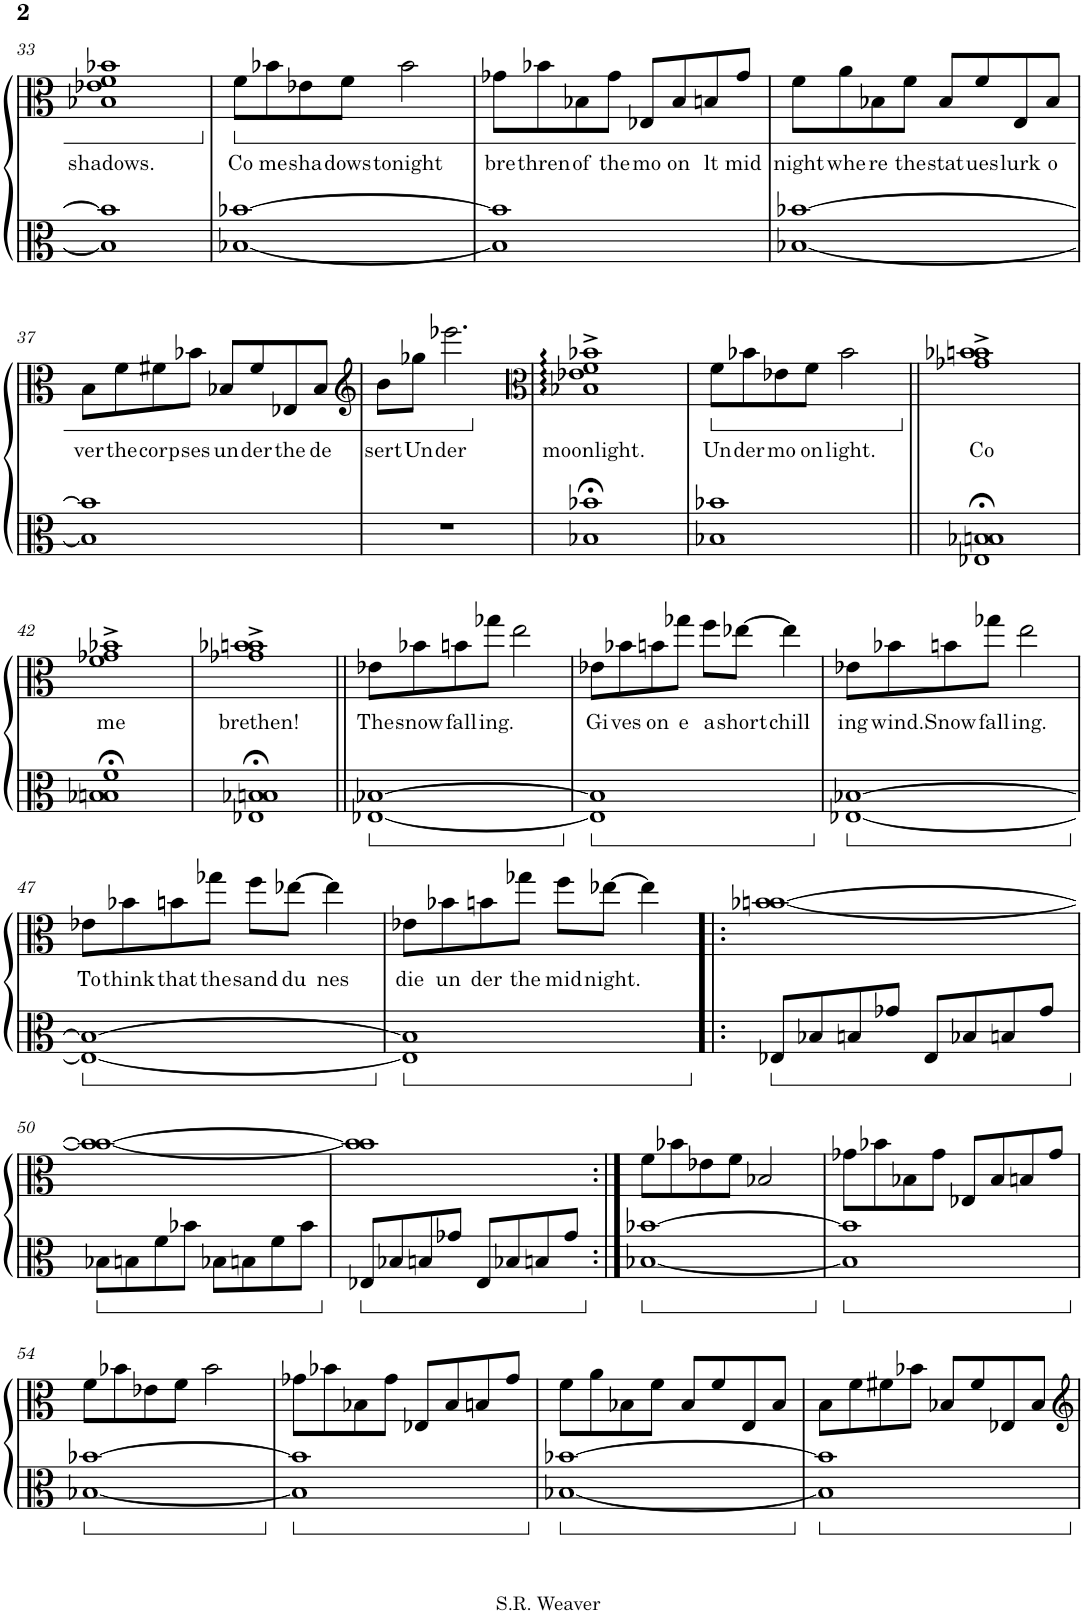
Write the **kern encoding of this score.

**kern	**kern	**text
*part1	*part1	*part1
*staff2	*staff1	*staff1
*I"Piano	*	*
*I'Pno.	*	*
!!LO:PB:g=z
*clefC3	*clefC3	*
*k[]	*k[]	*
*M4/4	*M4/4	*
=33	=33	=33
!	!	!LO:LY:b
1B-] 1b-]	1B-X 1e-X 1f 1b-X	shadows.
=34	=34	=34
*	*ped	*
!	!	!LO:LY:b
[1B-X [1b-X	8f\L	Co
!	!	!LO:LY:b
.	8b-X\	me
!	!	!LO:LY:b
.	8e-X\	sha
!	!	!LO:LY:b
.	8f\J	dows
!	!	!LO:LY:b
.	2b-\	tonight
=35	=35	=35
!	!	!LO:LY:b
1B-] 1b-]	8g-X\L	bre
!	!	!LO:LY:b
.	8b-X\	thren
!	!	!LO:LY:b
.	8B-X\	of
!	!	!LO:LY:b
.	8g-\J	the
!	!	!LO:LY:b
.	8E-X/L	mo
!	!	!LO:LY:b
.	8B-/	on
!	!	!LO:LY:b
.	8Bn/	lt
!	!	!LO:LY:b
.	8g-/J	mid
=36	=36	=36
!	!	!LO:LY:b
[1B-X [1b-X	8f\L	night
!	!	!LO:LY:b
.	8a\	whe
!	!	!LO:LY:b
.	8B-X\	re
!	!	!LO:LY:b
.	8f\J	the
!	!	!LO:LY:b
.	8B-/L	stat
!	!	!LO:LY:b
.	8f/	ues
!	!	!LO:LY:b
.	8E/	lurk
!	!	!LO:LY:b
.	8B-/J	o
!!LO:LB:g=z
=37	=37	=37
!	!	!LO:LY:b
1B-] 1b-]	8B\L	ver
!	!	!LO:LY:b
.	8f\	the
!	!	!LO:LY:b
.	8f#X\	corp
!	!	!LO:LY:b
.	8b-X\J	ses
!	!	!LO:LY:b
.	8B-X/L	un
!	!	!LO:LY:b
.	8f#/	der
!	!	!LO:LY:b
.	8E-X/	the
!	!	!LO:LY:b
.	8B-/J	de
=38	=38	=38
*	*clefG2	*
!	!	!LO:LY:b
1r	8b\L	sert
!	!	!LO:LY:b
.	8gg-X\J	Un
!	!	!LO:LY:b
.	2.eee-X\	der
=39	=39	=39
*	*clefC3	*
*	*Xped	*
!	!	!LO:LY:b
1B-X;< 1b-X;<	1B-X:^ 1e-X:^ 1f:^ 1b-X:^	moonlight.
=40	=40	=40
*	*ped	*
!	!	!LO:LY:b
1B-X 1b-X	8f\L	Un
!	!	!LO:LY:b
.	8b-X\	der
!	!	!LO:LY:b
.	8e-X\	mo
!	!	!LO:LY:b
.	8f\J	on
!	!	!LO:LY:b
.	2b-\	light.
=41||	=41||	=41||
*	*Xped	*
!	!	!LO:LY:b
1E-X;< 1B-X;< 1Bn;<	1g-X^ 1b-X^ 1bn^	Co
!!LO:LB:g=z
=42	=42	=42
!	!	!LO:LY:b
1B-X;< 1Bn;< 1f;<	1f^ 1g-X^ 1b-X^	me
=43	=43	=43
!	!	!LO:LY:b
1E-X;< 1B-X;< 1Bn;<	1g-X^ 1b-X^ 1bn^	brethen!
=44||	=44||	=44||
!	!	!LO:LY:b
[1E-X [1B-X	8e-X\L	The
!	!	!LO:LY:b
.	8b-X\	snow
!	!	!LO:LY:b
.	8bn\	fall
!	!	!LO:LY:b
.	8gg-X\J	ing.
.	2ee\	.
=45	=45	=45
!	!	!LO:LY:b
1E-] 1B-]	8e-X\L	Gi
!	!	!LO:LY:b
.	8b-X\	ves
!	!	!LO:LY:b
.	8bn\	on
!	!	!LO:LY:b
.	8gg-X\J	e
!	!	!LO:LY:b
.	8ff\L	a
!	!	!LO:LY:b
.	[8ee-X\J	short
!	!	!LO:LY:b
.	4ee-\]	chill
=46	=46	=46
!	!	!LO:LY:b
[1E-X [1B-X	8e-X\L	ing
!	!	!LO:LY:b
.	8b-X\	wind.
!	!	!LO:LY:b
.	8bn\	Snow
!	!	!LO:LY:b
.	8gg-X\J	fall
!	!	!LO:LY:b
.	2ee\	ing.
!!LO:LB:g=z
=47	=47	=47
!	!	!LO:LY:b
1E-_ 1B-_	8e-X\L	To
!	!	!LO:LY:b
.	8b-X\	think
!	!	!LO:LY:b
.	8bn\	that
!	!	!LO:LY:b
.	8gg-X\J	the
!	!	!LO:LY:b
.	8ff\L	sand
!	!	!LO:LY:b
.	[8ee-X\J	du
!	!	!LO:LY:b
.	4ee-\]	nes
=48	=48	=48
!	!	!LO:LY:b
1E-] 1B-]	8e-X\L	die
!	!	!LO:LY:b
.	8b-X\	un
!	!	!LO:LY:b
.	8bn\	der
!	!	!LO:LY:b
.	8gg-X\J	the
!	!	!LO:LY:b
.	8ff\L	mid
!	!	!LO:LY:b
.	[8ee-X\J	night.
.	4ee-\]	.
=49!|:	=49!|:	=49!|:
8E-X/L	[1b-X [1bn	.
8B-X/	.	.
8Bn/	.	.
8g-X/J	.	.
8E-/L	.	.
8B-X/	.	.
8Bn/	.	.
8g-/J	.	.
!!LO:LB:g=z
=50	=50	=50
8B-X\L	1b-_ 1b_	.
8Bn\	.	.
8f\	.	.
8b-X\J	.	.
8B-X\L	.	.
8Bn\	.	.
8f\	.	.
8b-\J	.	.
=51	=51	=51
8E-X/L	1b-] 1b]	.
8B-X/	.	.
8Bn/	.	.
8g-X/J	.	.
8E-/L	.	.
8B-X/	.	.
8Bn/	.	.
8g-/J	.	.
=52:|!	=52:|!	=52:|!
[1B-X [1b-X	8f\L	.
.	8b-X\	.
.	8e-X\	.
.	8f\J	.
.	2B-X/	.
=53	=53	=53
1B-] 1b-]	8g-X\L	.
.	8b-X\	.
.	8B-X\	.
.	8g-\J	.
.	8E-X/L	.
.	8B-/	.
.	8Bn/	.
.	8g-/J	.
!!LO:LB:g=z
=54	=54	=54
[1B-X [1b-X	8f\L	.
.	8b-X\	.
.	8e-X\	.
.	8f\J	.
.	2b-\	.
=55	=55	=55
1B-] 1b-]	8g-X\L	.
.	8b-X\	.
.	8B-X\	.
.	8g-\J	.
.	8E-X/L	.
.	8B-/	.
.	8Bn/	.
.	8g-/J	.
=56	=56	=56
[1B-X [1b-X	8f\L	.
.	8a\	.
.	8B-X\	.
.	8f\J	.
.	8B-/L	.
.	8f/	.
.	8E/	.
.	8B-/J	.
=57	=57	=57
1B-] 1b-]	8B\L	.
.	8f\	.
.	8f#X\	.
.	8b-X\J	.
.	8B-X/L	.
.	8f#/	.
.	8E-X/	.
.	8B-/J	.
=	=	=
*-	*-	*-
